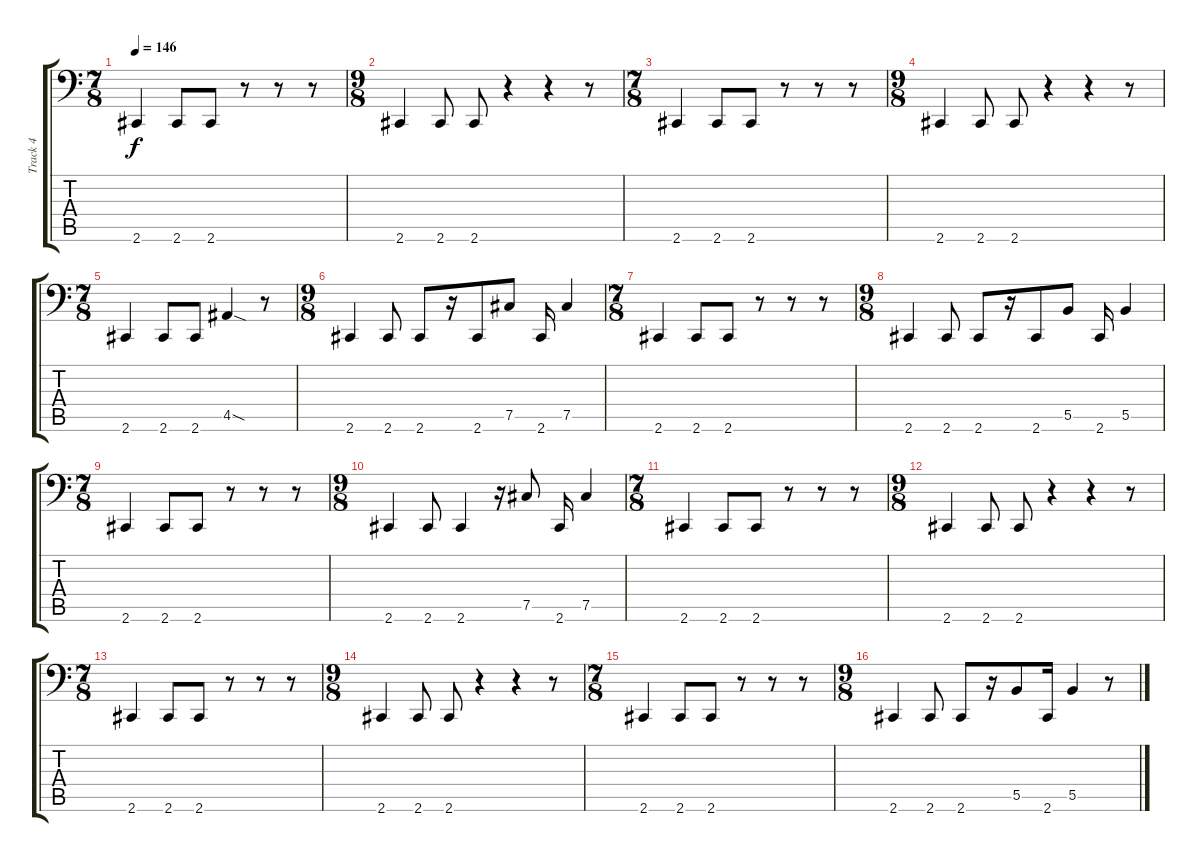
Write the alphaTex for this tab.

\track ("Track 4" "Track 4") {instrument electricbassfinger}
\staff {score tabs}
\tuning (E3 B2 G2 B1 Gb1 B0) {hide}
\ts (7 8)
\tempo 146
\clef f4
\ks c
2.6.4{dy f} 2.6.8 2.6.8 r.8 r.8 r.8 |
\ts (9 8)
2.6.4 2.6.8 2.6.8 r.4 r.4 r.8 |
\ts (7 8)
2.6.4 2.6.8 2.6.8 r.8 r.8 r.8 |
\ts (9 8)
2.6.4 2.6.8 2.6.8 r.4 r.4 r.8 |
\ts (7 8)
2.6.4 2.6.8 2.6.8 4.5{sod}.4 r.8 |
\ts (9 8)
2.6.4 2.6.8 2.6.8 r.16 2.6.8 7.5.8 2.6.16 7.5.4 |
\ts (7 8)
2.6.4 2.6.8 2.6.8 r.8 r.8 r.8 |
\ts (9 8)
2.6.4 2.6.8 2.6.8 r.16 2.6.8 5.5.8 2.6.16 5.5.4 |
\ts (7 8)
2.6.4 2.6.8 2.6.8 r.8 r.8 r.8 |
\ts (9 8)
2.6.4 2.6.8 2.6.4 r.16 7.5.8 2.6.16 7.5.4 |
\ts (7 8)
2.6.4 2.6.8 2.6.8 r.8 r.8 r.8 |
\ts (9 8)
2.6.4 2.6.8 2.6.8 r.4 r.4 r.8 |
\ts (7 8)
2.6.4 2.6.8 2.6.8 r.8 r.8 r.8 |
\ts (9 8)
2.6.4 2.6.8 2.6.8 r.4 r.4 r.8 |
\ts (7 8)
2.6.4 2.6.8 2.6.8 r.8 r.8 r.8 |
\ts (9 8)
2.6.4 2.6.8 2.6.8 r.16 5.5.8 2.6.16 5.5.4 r.8
